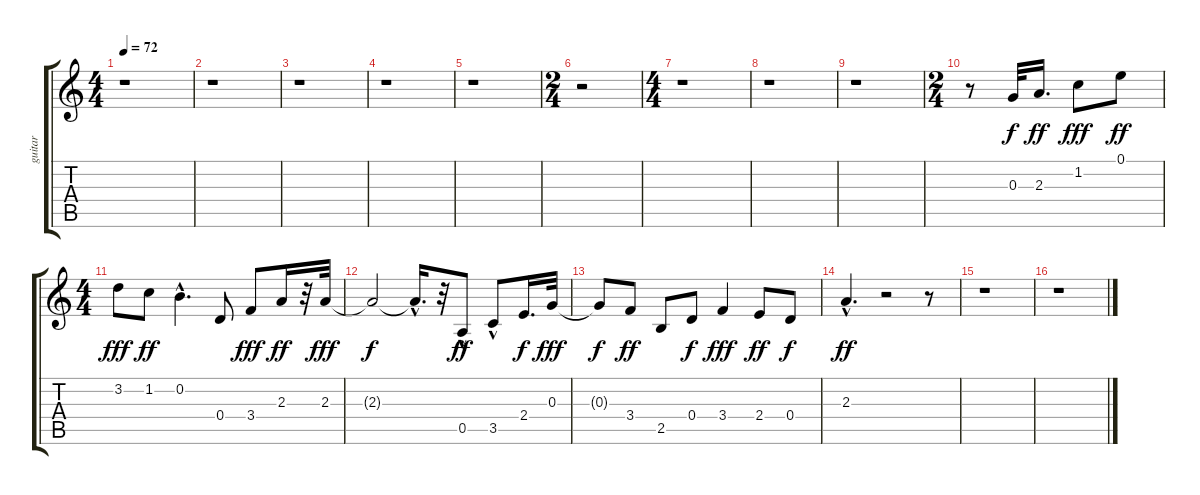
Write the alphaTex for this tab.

\track ("guitar" "guitar") {instrument acousticguitarsteel}
\staff {score tabs}
\tuning (E4 B3 G3 D3 A2 E2) {hide}
\ts (4 4)
\tempo 72
\clef g2
\ks c
r.1{dy f} |
r.1 |
r.1 |
r.1 |
r.1 |
\ts (2 4)
r.2 |
\ts (4 4)
r.1 |
r.1 |
r.1 |
\ts (2 4)
r.8 0.3.32 2.3.16{d dy ff} 1.2.8{dy fff} 0.1.8{dy ff} |
\ts (4 4)
3.2.8{dy fff} 1.2.8{dy ff} 0.2{hac}.4{d} 0.4.8 3.4.8{dy fff} 2.3.16{dy ff} r.32 2.3.32{dy fff} |
2.3{t}.2{dy f} 2.3{hac t}.16{d} r.32 0.5{hac}.8{dy ff} 3.5{hac}.8 2.4.16{d dy f} 0.3.32{dy fff} |
0.3{t}.8{dy f} 3.4.8{dy ff} 2.5.8 0.4.8{dy f} 3.4.4{dy fff} 2.4.8{dy ff} 0.4.8{dy f} |
2.3{hac}.4{d dy ff} r.2 r.8 |
r.1 |
r.1
